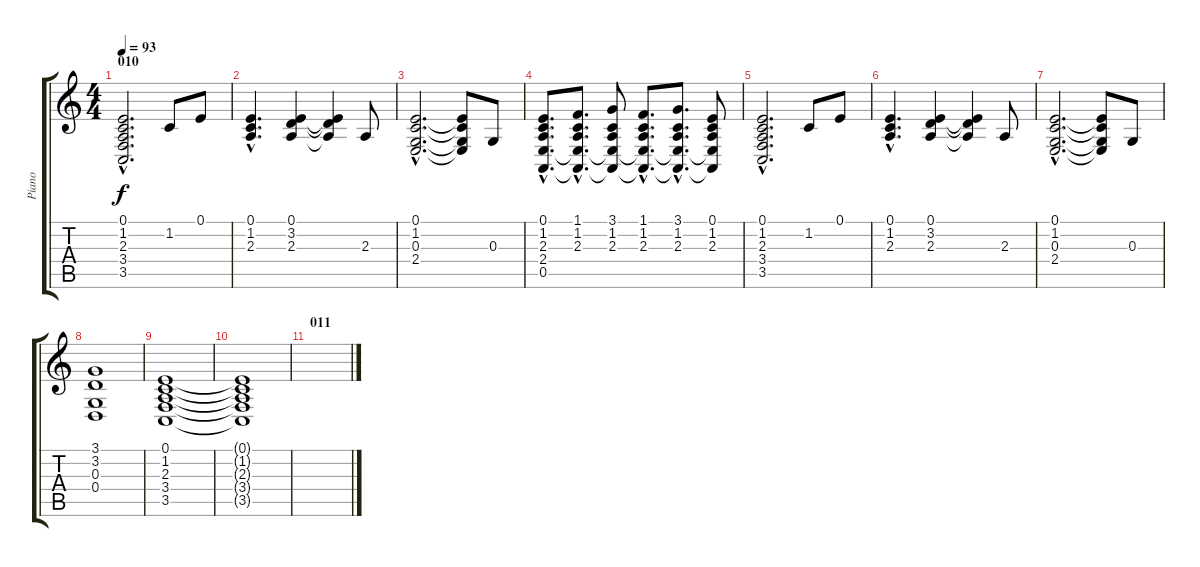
\track ("Piano" "Piano") {instrument acousticgrandpiano}
\staff {score tabs}
\tuning (E4 B3 G3 D3 A2 E2) {hide}
\ts (4 4)
\section ("" "010")
\tempo 93
\clef g2
\ks c
(0.1{hac} 1.2{hac} 2.3{hac} 3.4{hac} 3.5{hac}).2{d dy f} 1.2.8 0.1.8 |
(0.1{hac} 1.2{hac} 2.3{hac}).4{d} (0.1 3.2 2.3).4 (0.1{t} 3.2{t} 2.3{t}).4 2.3.8 |
(0.1{hac} 1.2{hac} 0.3{hac} 2.4{hac}).2{d} (0.1{t} 1.2{t} 0.3{t} 2.4{t}).8 0.3.8 |
(0.1{hac} 1.2{hac} 2.3{hac} 2.4{hac} 0.5{hac}).8{d} (1.1{hac} 1.2{hac} 2.3{hac} 2.4{hac t} 0.5{hac t}).8{d} (3.1 1.2 2.3 2.4{t} 0.5{t}).8 (1.1{hac} 1.2{hac} 2.3{hac} 2.4{hac t} 0.5{hac t}).8{d} (3.1{hac} 1.2{hac} 2.3{hac} 2.4{hac t} 0.5{hac t}).8{d} (0.1 1.2 2.3 2.4{t} 0.5{t}).8 |
(0.1{hac} 1.2{hac} 2.3{hac} 3.4{hac} 3.5{hac}).2{d} 1.2.8 0.1.8 |
(0.1{hac} 1.2{hac} 2.3{hac}).4{d} (0.1 3.2 2.3).4 (0.1{t} 3.2{t} 2.3{t}).4 2.3.8 |
(0.1{hac} 1.2{hac} 0.3{hac} 2.4{hac}).2{d} (0.1{t} 1.2{t} 0.3{t} 2.4{t}).8 0.3.8 |
(3.1 3.2 0.3 0.4).1 |
(0.1 1.2 2.3 3.4 3.5).1 |
(0.1{t} 1.2{t} 2.3{t} 3.4{t} 3.5{t}).1 |
\section ("" "011")
